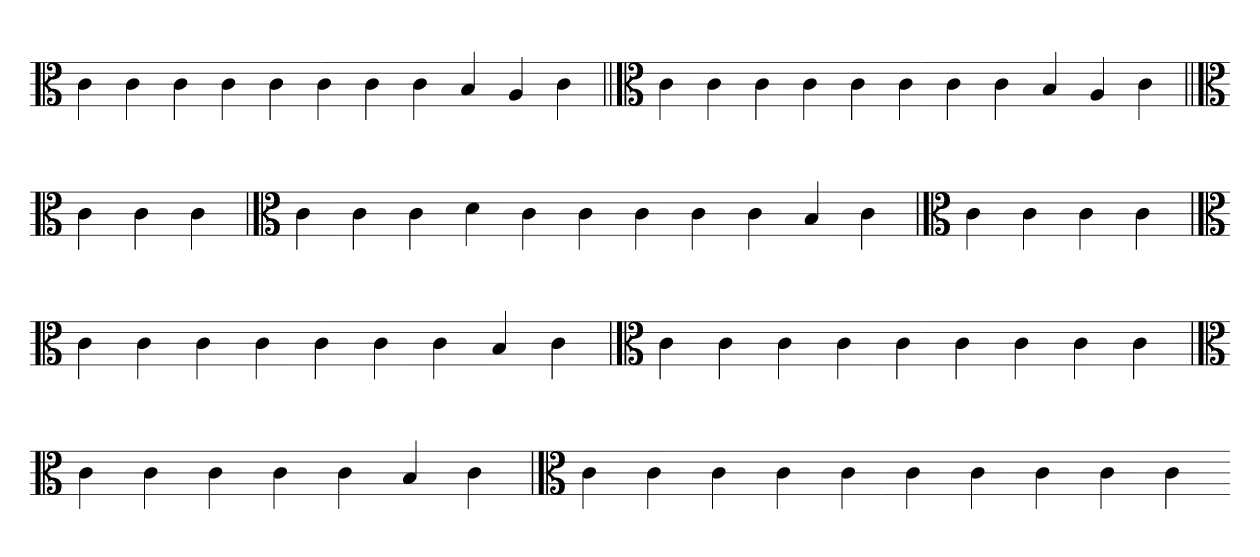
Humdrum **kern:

**kern
*part1
*staff1
*clefC3
=
4c
4c
4c
4c
4c
4c
4c
4c
4B
4A
4c
=||
*clefC3
4c
4c
4c
4c
4c
4c
4c
4c
4B
4A
4c
=||
*clefC3
4c
4c
4c
=`
*clefC3
4c
4c
4c
4d
4c
4c
4c
4c
4c
4B
4c
=
*clefC3
4c
4c
4c
4c
=`
*clefC3
4c
4c
4c
4c
4c
4c
4c
4B
4c
=
*clefC3
4c
4c
4c
4c
4c
4c
4c
4c
4c
=`
*clefC3
4c
4c
4c
4c
4c
4B
4c
=
*clefC3
4c
4c
4c
4c
4c
4c
4c
4c
4c
4c
=-
*-
